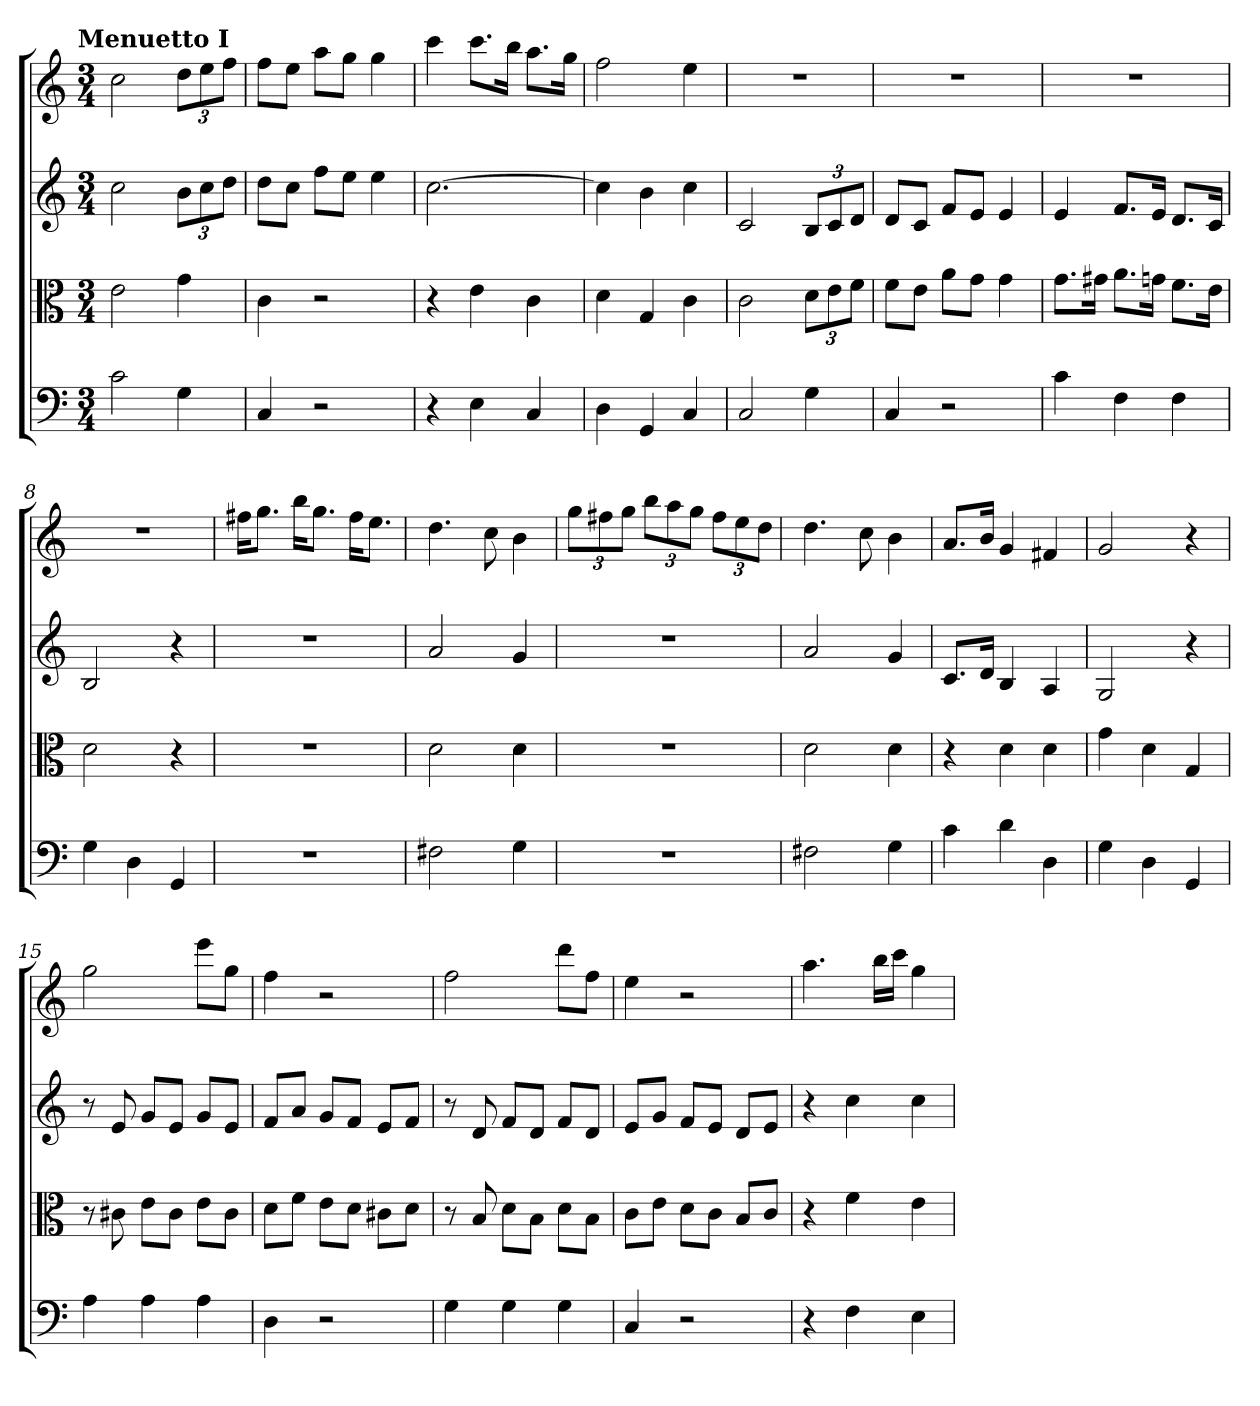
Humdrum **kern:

**kern	**kern	**kern	**kern
*part4	*part3	*part2	*part1
*staff4	*staff3	*staff2	*staff1
*clefF4	*clefC3	*clefG2	*clefG2
*k[]	*k[]	*k[]	*k[]
*C:	*C:	*C:	*C:
!!LO:TX:omd:t=Menuetto I
*M3/4	*M3/4	*M3/4	*M3/4
=	=	=	=
2c	2e	2cc	2cc
4G	4g	12b\L	12dd\L
.	.	12cc\	12ee\
.	.	12dd\J	12ff\J
=2	=2	=2	=2
4C	4c	8dd\L	8ff\L
.	.	8cc\J	8ee\J
2r	2r	8ff\L	8aa\L
.	.	8ee\J	8gg\J
.	.	4ee	4gg
=3	=3	=3	=3
4r	4r	[2.cc	4ccc
4E	4e	.	8.ccc\L
.	.	.	16bb\Jk
4C	4c	.	8.aa\L
.	.	.	16gg\Jk
=4	=4	=4	=4
4D	4d	4cc]	2ff
4GG	4G	4b	.
4C	4c	4cc	4ee
=5	=5	=5	=5
2C	2c	2c	2.r
4G	12d\L	12B/L	.
.	12e\	12c/	.
.	12f\J	12d/J	.
=6	=6	=6	=6
4C	8f\L	8d/L	2.r
.	8e\J	8c/J	.
2r	8a\L	8f/L	.
.	8g\J	8e/J	.
.	4g	4e	.
=7	=7	=7	=7
4c	8.g\L	4e	2.r
.	16g#X\Jk	.	.
4F	8.a\L	8.f/L	.
.	16gn\Jk	16e/Jk	.
4F	8.f\L	8.d/L	.
.	16e\Jk	16c/Jk	.
=8	=8	=8	=8
4G	2d	2B	2.r
4D	.	.	.
4GG	4r	4r	.
=9	=9	=9	=9
2.r	2.r	2.r	16ff#X\KL
.	.	.	8.gg\J
.	.	.	16bb\KL
.	.	.	8.gg\J
.	.	.	16ff#\KL
.	.	.	8.ee\J
=10	=10	=10	=10
2F#X	2d	2a	4.dd
.	.	.	8cc
4G	4d	4g	4b
=11	=11	=11	=11
2.r	2.r	2.r	12gg\L
.	.	.	12ff#X\
.	.	.	12gg\J
.	.	.	12bb\L
.	.	.	12aa\
.	.	.	12gg\J
.	.	.	12ff#\L
.	.	.	12ee\
.	.	.	12dd\J
=12	=12	=12	=12
2F#X	2d	2a	4.dd
.	.	.	8cc
4G	4d	4g	4b
=13	=13	=13	=13
4c	4r	8.c/L	8.a/L
.	.	16d/Jk	16b/Jk
4d	4d	4B	4g
4D	4d	4A	4f#X
=14	=14	=14	=14
4G	4g	2G	2g
4D	4d	.	.
4GG	4G	4r	4r
=15	=15	=15	=15
4A	8r	8r	2gg
.	8c#X	8e	.
4A	8e\L	8g/L	.
.	8c#\J	8e/J	.
4A	8e\L	8g/L	8eee\L
.	8c#\J	8e/J	8gg\J
=16	=16	=16	=16
4D	8d\L	8f/L	4ff
.	8f\J	8a/J	.
2r	8e\L	8g/L	2r
.	8d\J	8f/J	.
.	8c#X\L	8e/L	.
.	8d\J	8f/J	.
=17	=17	=17	=17
4G	8r	8r	2ff
.	8B	8d	.
4G	8d\L	8f/L	.
.	8B\J	8d/J	.
4G	8d\L	8f/L	8ddd\L
.	8B\J	8d/J	8ff\J
=18	=18	=18	=18
4C	8c\L	8e/L	4ee
.	8e\J	8g/J	.
2r	8d\L	8f/L	2r
.	8c\J	8e/J	.
.	8B/L	8d/L	.
.	8c/J	8e/J	.
=19	=19	=19	=19
4r	4r	4r	4.aa
4F	4f	4cc	.
.	.	.	16bb\LL
.	.	.	16ccc\JJ
4E	4e	4cc	4gg
=	=	=	=
*-	*-	*-	*-
